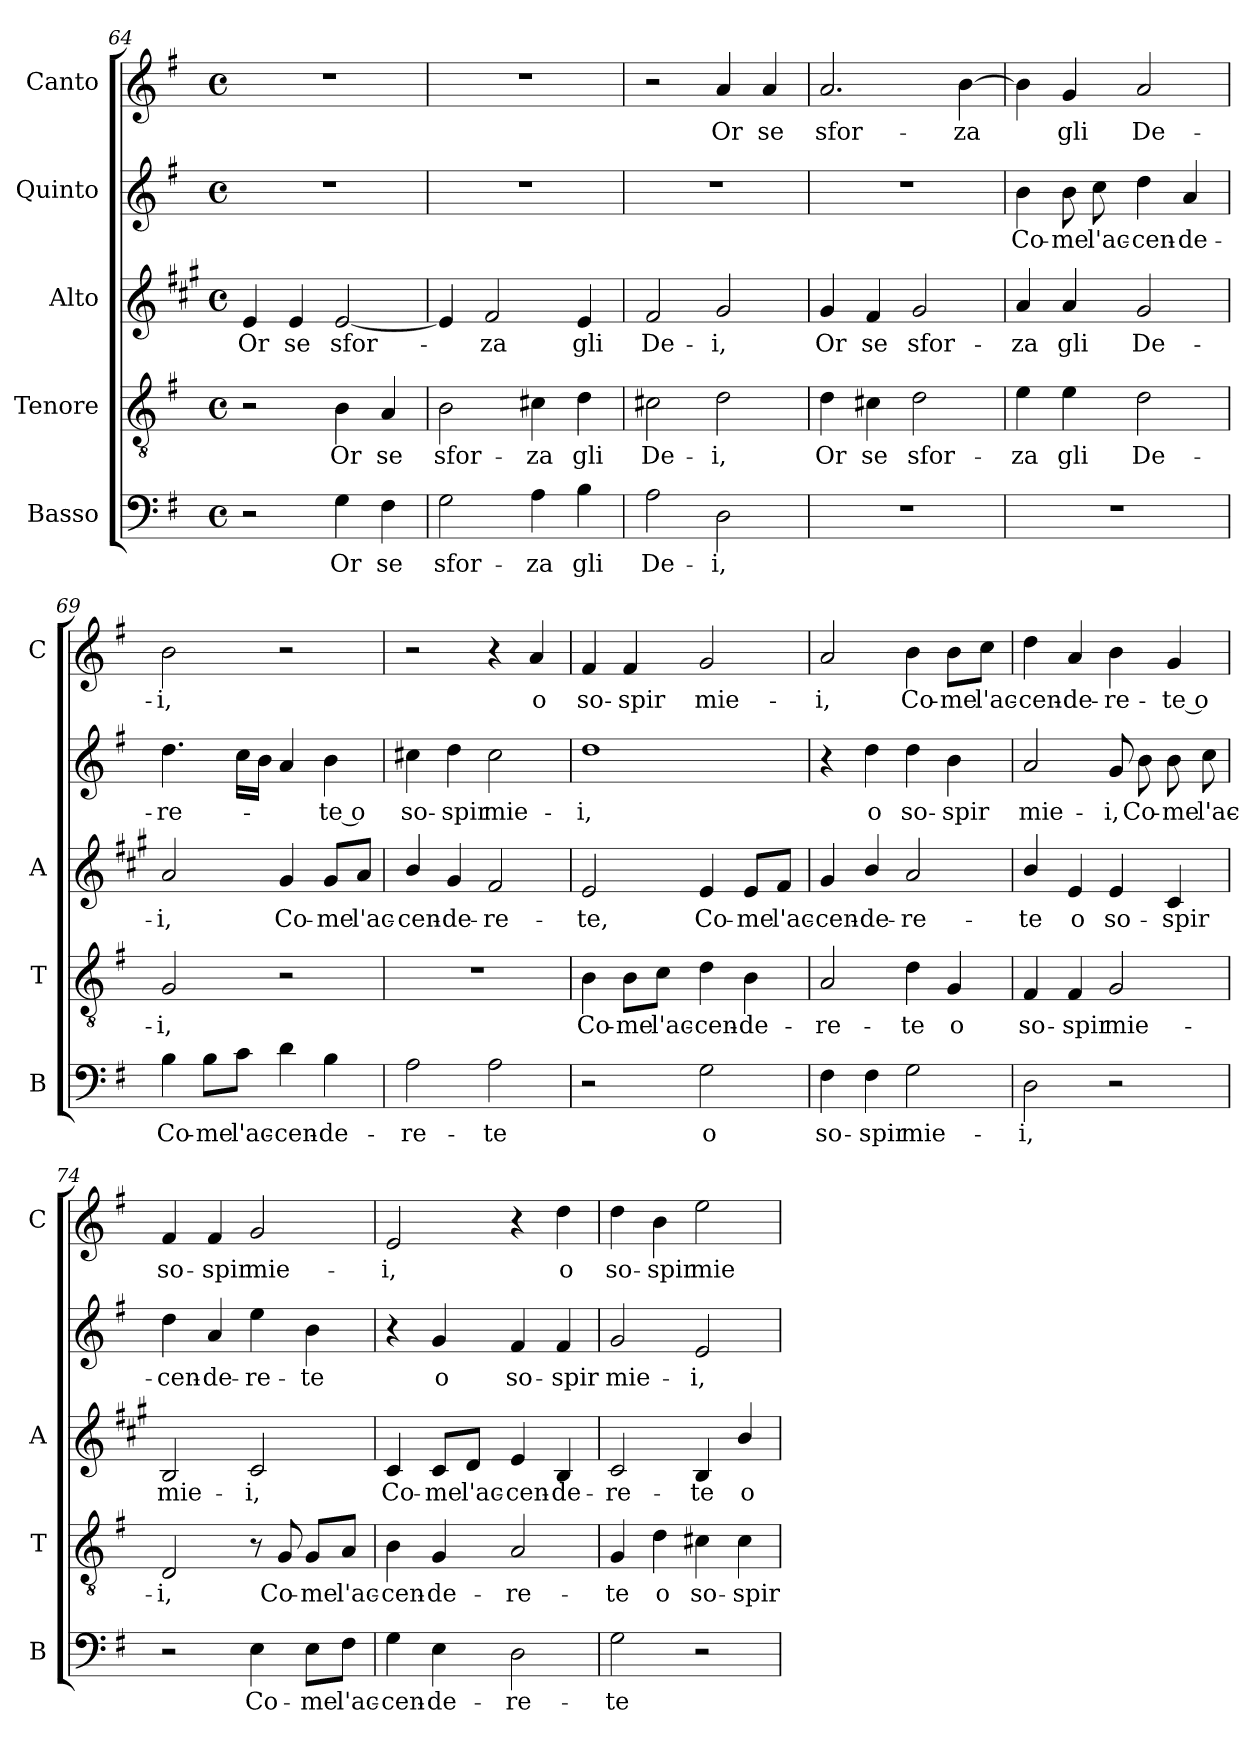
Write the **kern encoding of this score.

**kern	**text	**kern	**text	**kern	**text	**kern	**text	**kern	**text
*part5	*part5	*part4	*part4	*part3	*part3	*part2	*part2	*part1	*part1
*staff5	*staff5	*staff4	*staff4	*staff3	*staff3	*staff2	*staff2	*staff1	*staff1
*I"Basso	*	*I"Tenore	*	*I"Alto	*	*I"Quinto	*	*I"Canto	*
*I'B	*	*I'T	*	*I'A	*	*	*	*I'C	*
*clefF4	*	*clefGv2	*	*clefG2	*	*clefG2	*	*clefG2	*
*	*	*	*	*ITrd1c2	*	*	*	*	*
*k[f#]	*	*k[f#]	*	*k[f#]	*	*k[f#]	*	*k[f#]	*
*G:	*	*G:	*	*G:	*	*G:	*	*G:	*
*M4/4	*	*M4/4	*	*M4/4	*	*M4/4	*	*M4/4	*
*met(c)	*	*met(c)	*	*met(c)	*	*met(c)	*	*met(c)	*
=64	=64	=64	=64	=64	=64	=64	=64	=64	=64
!	!	!	!	!	!LO:LY:b	!	!	!	!
2r	.	2r	.	4d/	Or	1r	.	1r	.
!	!	!	!	!	!LO:LY:b	!	!	!	!
.	.	.	.	4d/	se	.	.	.	.
!	!LO:LY:b	!	!LO:LY:b	!	!LO:LY:b	!	!	!	!
4G\	Or	4B\	Or	[2d/	sfor-	.	.	.	.
!	!LO:LY:b	!	!LO:LY:b	!	!	!	!	!	!
4F#\	se	4A/	se	.	.	.	.	.	.
=65	=65	=65	=65	=65	=65	=65	=65	=65	=65
!	!LO:LY:b	!	!LO:LY:b	!	!	!	!	!	!
2G\	sfor-	2B\	sfor-	4d/]	.	1r	.	1r	.
!	!	!	!	!	!LO:LY:b	!	!	!	!
.	.	.	.	2e/	-za	.	.	.	.
!	!LO:LY:b	!	!LO:LY:b	!	!	!	!	!	!
4A\	-za	4c#X\	-za	.	.	.	.	.	.
!	!LO:LY:b	!	!LO:LY:b	!	!LO:LY:b	!	!	!	!
4B\	gli	4d\	gli	4d/	gli	.	.	.	.
!!LO:LB:g=z
=66	=66	=66	=66	=66	=66	=66	=66	=66	=66
!	!LO:LY:b	!	!LO:LY:b	!	!LO:LY:b	!	!	!	!
2A\	De-	2c#X\	De-	2e/	De-	1r	.	2r	.
!	!LO:LY:b	!	!LO:LY:b	!	!LO:LY:b	!	!	!	!LO:LY:b
2D\	-i,	2d\	-i,	2f#/	-i,	.	.	4a/	Or
!	!	!	!	!	!	!	!	!	!LO:LY:b
.	.	.	.	.	.	.	.	4a/	se
=67	=67	=67	=67	=67	=67	=67	=67	=67	=67
!	!	!	!LO:LY:b	!	!LO:LY:b	!	!	!	!LO:LY:b
1r	.	4d\	Or	4f#/	Or	1r	.	2.a/	sfor-
!	!	!	!LO:LY:b	!	!LO:LY:b	!	!	!	!
.	.	4c#X\	se	4e/	se	.	.	.	.
!	!	!	!LO:LY:b	!	!LO:LY:b	!	!	!	!
.	.	2d\	sfor-	2f#/	sfor-	.	.	.	.
!	!	!	!	!	!	!	!	!	!LO:LY:b
.	.	.	.	.	.	.	.	[4b\	-za
=68	=68	=68	=68	=68	=68	=68	=68	=68	=68
!	!	!	!LO:LY:b	!	!LO:LY:b	!	!LO:LY:b	!	!
1r	.	4e\	-za	4g/	-za	4b\	Co-	4b\]	.
!	!	!	!LO:LY:b	!	!LO:LY:b	!	!LO:LY:b	!	!LO:LY:b
.	.	4e\	gli	4g/	gli	8b\	-me	4g/	gli
!	!	!	!	!	!	!	!LO:LY:b	!	!
.	.	.	.	.	.	8cc\	l'ac-	.	.
!	!	!	!LO:LY:b	!	!LO:LY:b	!	!LO:LY:b	!	!LO:LY:b
.	.	2d\	De-	2f#/	De-	4dd\	-cen-	2a/	De-
!	!	!	!	!	!	!	!LO:LY:b	!	!
.	.	.	.	.	.	4a/	-de-	.	.
=69	=69	=69	=69	=69	=69	=69	=69	=69	=69
!	!LO:LY:b	!	!LO:LY:b	!	!LO:LY:b	!	!LO:LY:b	!	!LO:LY:b
4B\	Co-	2G/	-i,	2g/	-i,	4.dd\	-re-	2b\	-i,
!	!LO:LY:b	!	!	!	!	!	!	!	!
8B\L	-me	.	.	.	.	.	.	.	.
!	!LO:LY:b	!	!	!	!	!	!	!	!
8c\J	l'ac-	.	.	.	.	16cc\LL	.	.	.
.	.	.	.	.	.	16b\JJ	.	.	.
!	!LO:LY:b	!	!	!	!LO:LY:b	!	!	!	!
4d\	-cen-	2r	.	4f#/	Co-	4a/	.	2r	.
!	!LO:LY:b	!	!	!	!LO:LY:b	!	!LO:LY:b	!	!
4B\	-de-	.	.	8f#/L	-me	4b\	-te o	.	.
!	!	!	!	!	!LO:LY:b	!	!	!	!
.	.	.	.	8g/J	l'ac-	.	.	.	.
=70	=70	=70	=70	=70	=70	=70	=70	=70	=70
!	!LO:LY:b	!	!	!	!LO:LY:b	!	!LO:LY:b	!	!
2A\	-re-	1r	.	4a/	-cen-	4cc#X\	so-	2r	.
!	!	!	!	!	!LO:LY:b	!	!LO:LY:b	!	!
.	.	.	.	4f#/	-de-	4dd\	-spir	.	.
!	!LO:LY:b	!	!	!	!LO:LY:b	!	!LO:LY:b	!	!
2A\	-te	.	.	2e/	-re-	2cc#\	mie-	4r	.
!	!	!	!	!	!	!	!	!	!LO:LY:b
.	.	.	.	.	.	.	.	4a/	o
=71	=71	=71	=71	=71	=71	=71	=71	=71	=71
!	!	!	!LO:LY:b	!	!LO:LY:b	!	!LO:LY:b	!	!LO:LY:b
2r	.	4B\	Co-	2d/	-te,	1dd	-i,	4f#/	so-
!	!	!	!LO:LY:b	!	!	!	!	!	!LO:LY:b
.	.	8B\L	-me	.	.	.	.	4f#/	-spir
!	!	!	!LO:LY:b	!	!	!	!	!	!
.	.	8c\J	l'ac-	.	.	.	.	.	.
!	!LO:LY:b	!	!LO:LY:b	!	!LO:LY:b	!	!	!	!LO:LY:b
2G\	o	4d\	-cen-	4d/	Co-	.	.	2g/	mie-
!	!	!	!LO:LY:b	!	!LO:LY:b	!	!	!	!
.	.	4B\	-de-	8d/L	-me	.	.	.	.
!	!	!	!	!	!LO:LY:b	!	!	!	!
.	.	.	.	8e/J	l'ac-	.	.	.	.
!!LO:PB:g=z
=72	=72	=72	=72	=72	=72	=72	=72	=72	=72
!	!LO:LY:b	!	!LO:LY:b	!	!LO:LY:b	!	!	!	!LO:LY:b
4F#\	so-	2A/	-re-	4f#/	-cen-	4r	.	2a/	-i,
!	!LO:LY:b	!	!	!	!LO:LY:b	!	!LO:LY:b	!	!
4F#\	-spir	.	.	4a/	-de-	4dd\	o	.	.
!	!LO:LY:b	!	!LO:LY:b	!	!LO:LY:b	!	!LO:LY:b	!	!LO:LY:b
2G\	mie-	4d\	-te	2g/	-re-	4dd\	so-	4b\	Co-
!	!	!	!LO:LY:b	!	!	!	!LO:LY:b	!	!LO:LY:b
.	.	4G/	o	.	.	4b\	-spir	8b\L	-me
!	!	!	!	!	!	!	!	!	!LO:LY:b
.	.	.	.	.	.	.	.	8cc\J	l'ac-
=73	=73	=73	=73	=73	=73	=73	=73	=73	=73
!	!LO:LY:b	!	!LO:LY:b	!	!LO:LY:b	!	!LO:LY:b	!	!LO:LY:b
2D\	-i,	4F#/	so-	4a/	-te	2a/	mie-	4dd\	-cen-
!	!	!	!LO:LY:b	!	!LO:LY:b	!	!	!	!LO:LY:b
.	.	4F#/	-spir	4d/	o	.	.	4a/	-de-
!	!	!	!LO:LY:b	!	!LO:LY:b	!	!LO:LY:b	!	!LO:LY:b
2r	.	2G/	mie-	4d/	so-	8g/	-i,	4b\	-re-
!	!	!	!	!	!	!	!LO:LY:b	!	!
.	.	.	.	.	.	8b\	Co-	.	.
!	!	!	!	!	!LO:LY:b	!	!LO:LY:b	!	!LO:LY:b
.	.	.	.	4B/	-spir	8b\	-me	4g/	-te o
!	!	!	!	!	!	!	!LO:LY:b	!	!
.	.	.	.	.	.	8cc\	l'ac-	.	.
=74	=74	=74	=74	=74	=74	=74	=74	=74	=74
!	!	!	!LO:LY:b	!	!LO:LY:b	!	!LO:LY:b	!	!LO:LY:b
2r	.	2D/	-i,	2A/	mie-	4dd\	-cen-	4f#/	so-
!	!	!	!	!	!	!	!LO:LY:b	!	!LO:LY:b
.	.	.	.	.	.	4a/	-de-	4f#/	-spir
!	!LO:LY:b	!	!	!	!LO:LY:b	!	!LO:LY:b	!	!LO:LY:b
4E\	Co-	8r	.	2B/	-i,	4ee\	-re-	2g/	mie-
!	!	!	!LO:LY:b	!	!	!	!	!	!
.	.	8G/	Co-	.	.	.	.	.	.
!	!LO:LY:b	!	!LO:LY:b	!	!	!	!LO:LY:b	!	!
8E\L	-me	8G/L	-me	.	.	4b\	-te	.	.
!	!LO:LY:b	!	!LO:LY:b	!	!	!	!	!	!
8F#\J	l'ac-	8A/J	l'ac-	.	.	.	.	.	.
=75	=75	=75	=75	=75	=75	=75	=75	=75	=75
!	!LO:LY:b	!	!LO:LY:b	!	!LO:LY:b	!	!	!	!LO:LY:b
4G\	-cen-	4B\	-cen-	4B/	Co-	4r	.	2e/	-i,
!	!LO:LY:b	!	!LO:LY:b	!	!LO:LY:b	!	!LO:LY:b	!	!
4E\	-de-	4G/	-de-	8B/L	-me	4g/	o	.	.
!	!	!	!	!	!LO:LY:b	!	!	!	!
.	.	.	.	8c/J	l'ac-	.	.	.	.
!	!LO:LY:b	!	!LO:LY:b	!	!LO:LY:b	!	!LO:LY:b	!	!
2D\	-re-	2A/	-re-	4d/	-cen-	4f#/	so-	4r	.
!	!	!	!	!	!LO:LY:b	!	!LO:LY:b	!	!LO:LY:b
.	.	.	.	4A/	-de-	4f#/	-spir	4dd\	o
=76	=76	=76	=76	=76	=76	=76	=76	=76	=76
!	!LO:LY:b	!	!LO:LY:b	!	!LO:LY:b	!	!LO:LY:b	!	!LO:LY:b
2G\	-te	4G/	-te	2B/	-re-	2g/	mie-	4dd\	so-
!	!	!	!LO:LY:b	!	!	!	!	!	!LO:LY:b
.	.	4d\	o	.	.	.	.	4b\	-spir
!	!	!	!LO:LY:b	!	!LO:LY:b	!	!LO:LY:b	!	!LO:LY:b
2r	.	4c#X\	so-	4A/	-te	2e/	-i,	2ee\	mie-
!	!	!	!LO:LY:b	!	!LO:LY:b	!	!	!	!
.	.	4c#\	-spir	4a/	o	.	.	.	.
=	=	=	=	=	=	=	=	=	=
*-	*-	*-	*-	*-	*-	*-	*-	*-	*-
